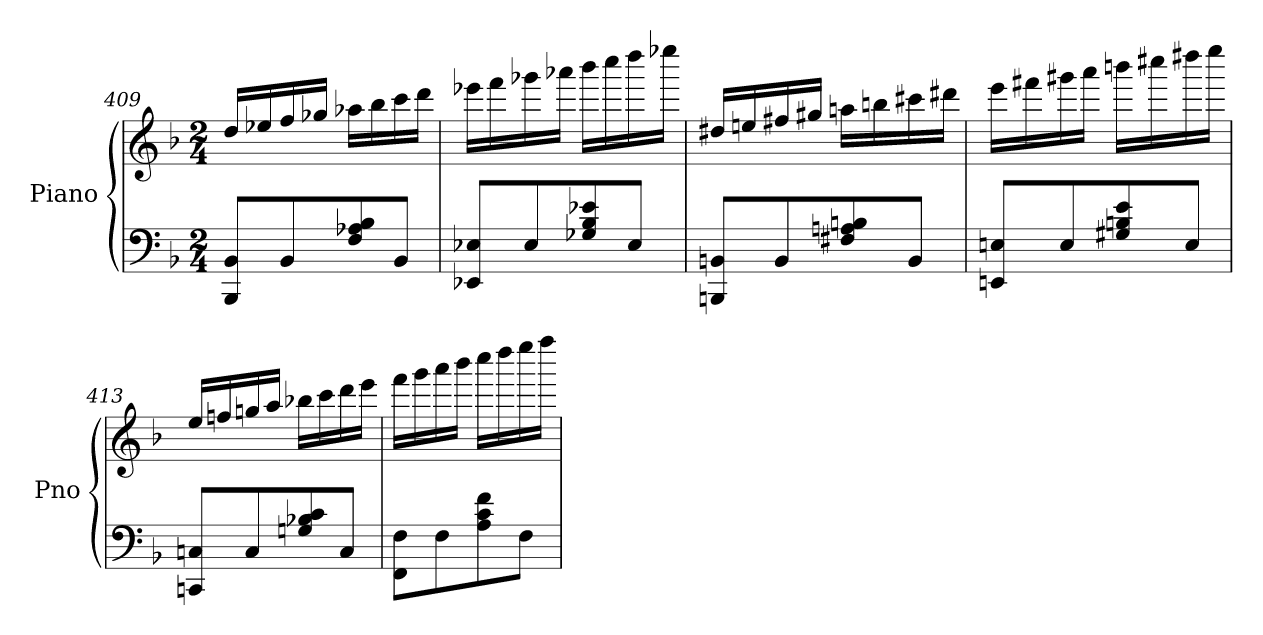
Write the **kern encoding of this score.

**kern	**kern
*part1	*part1
*staff2	*staff1
*I"Piano	*
*I'Pno	*
!!LO:LB:g=z
*clefF4	*clefG2
*k[b-]	*k[b-]
*M2/4	*M2/4
=409	=409
8BBB-/ 8BB-/L	16dd/LL
.	16ee-X/
8BB-/	16ff/
.	16gg-X/JJ
8F/ 8A-X/ 8B-/	16aa-X\LL
.	16bb-\
8BB-/J	16ccc\
.	16ddd\JJ
=410	=410
8EE-X/ 8E-X/L	16eee-X\LL
.	16fff\
8E-/	16ggg-X\
.	16aaa-X\JJ
8G-X/ 8B-/ 8e-X/	16bbb-\LL
.	16cccc\
8E-/J	16dddd\
.	16eeee-X\JJ
=411	=411
8BBBn/ 8BBn/L	16dd#X/LL
.	16een/
8BB/	16ff#X/
.	16gg#X/JJ
8F#X/ 8An/ 8Bn/	16aan\LL
.	16bbn\
8BB/J	16ccc#X\
.	16ddd#X\JJ
=412	=412
8EEn/ 8En/L	16eee\LL
.	16fff#X\
8E/	16ggg#X\
.	16aaa\JJ
8G#X/ 8Bn/ 8e/	16bbbn\LL
.	16cccc#X\
8E/J	16dddd#X\
.	16eeee\JJ
=413	=413
8CCn/ 8Cn/L	16ee/LL
.	16ffn/
8C/	16ggn/
.	16aa/JJ
8Gn/ 8B-X/ 8c/	16bb-X\LL
.	16ccc\
8C/J	16ddd\
.	16eee\JJ
!!LO:LB:g=z
=414	=414
8FF\ 8F\L	16fff\LL
.	16ggg\
8F\	16aaa\
.	16bbb-\JJ
8A\ 8c\ 8f\	16cccc\LL
.	16dddd\
8F\J	16eeee\
.	16ffff\JJ
=	=
*-	*-
